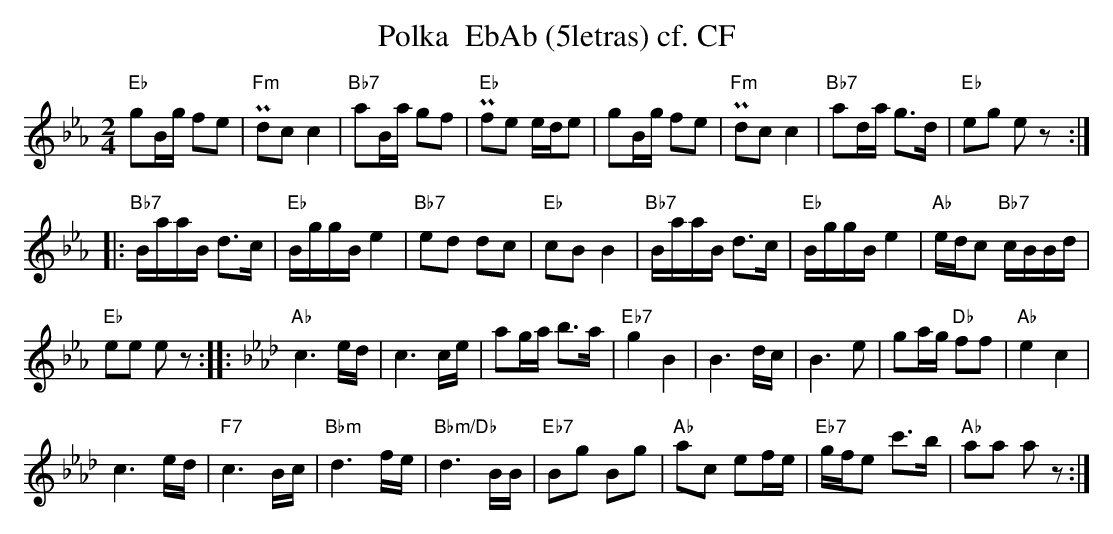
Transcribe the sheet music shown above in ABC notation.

X:1
T:Polka  EbAb (5letras) cf. CF
M:2/4
L:1/16
K:Ebmaj%%MIDI gchordon
"Eb"g2Bg f2e2 | "Fm"Pd2c2c4 | "Bb7"a2Ba g2f2 | "Eb"Pf2e2 ede2 | g2Bg f2e2 | "Fm"Pd2c2c4 | "Bb7"a2da g3d | "Eb"e2g2 e2z2 ::
"Bb7"BaaB d3c | "Eb"BggBe4 | "Bb7"e2d2 d2c2 | "Eb"c2B2B4 | "Bb7"BaaB d3c | "Eb"BggBe4 | "Ab"edc2 "Bb7"cBBd |
"Eb"e2e2 e2z2 :: [K:Abmaj] "Ab"c6ed | c6ce | a2ga b3a | "Eb7"g4B4 | B6dc | B6e2 | g2ag "Db"f2f2 | "Ab"e4c4 |
c6ed | "F7"c6Bc | "Bbm"d6fe | "Bbm/Db"d6BB | "Eb7"B2g2 B2g2 | "Ab"a2c2 e2fe | "Eb7"gfe2 c'3b | "Ab"a2a2 a2z2 :|
